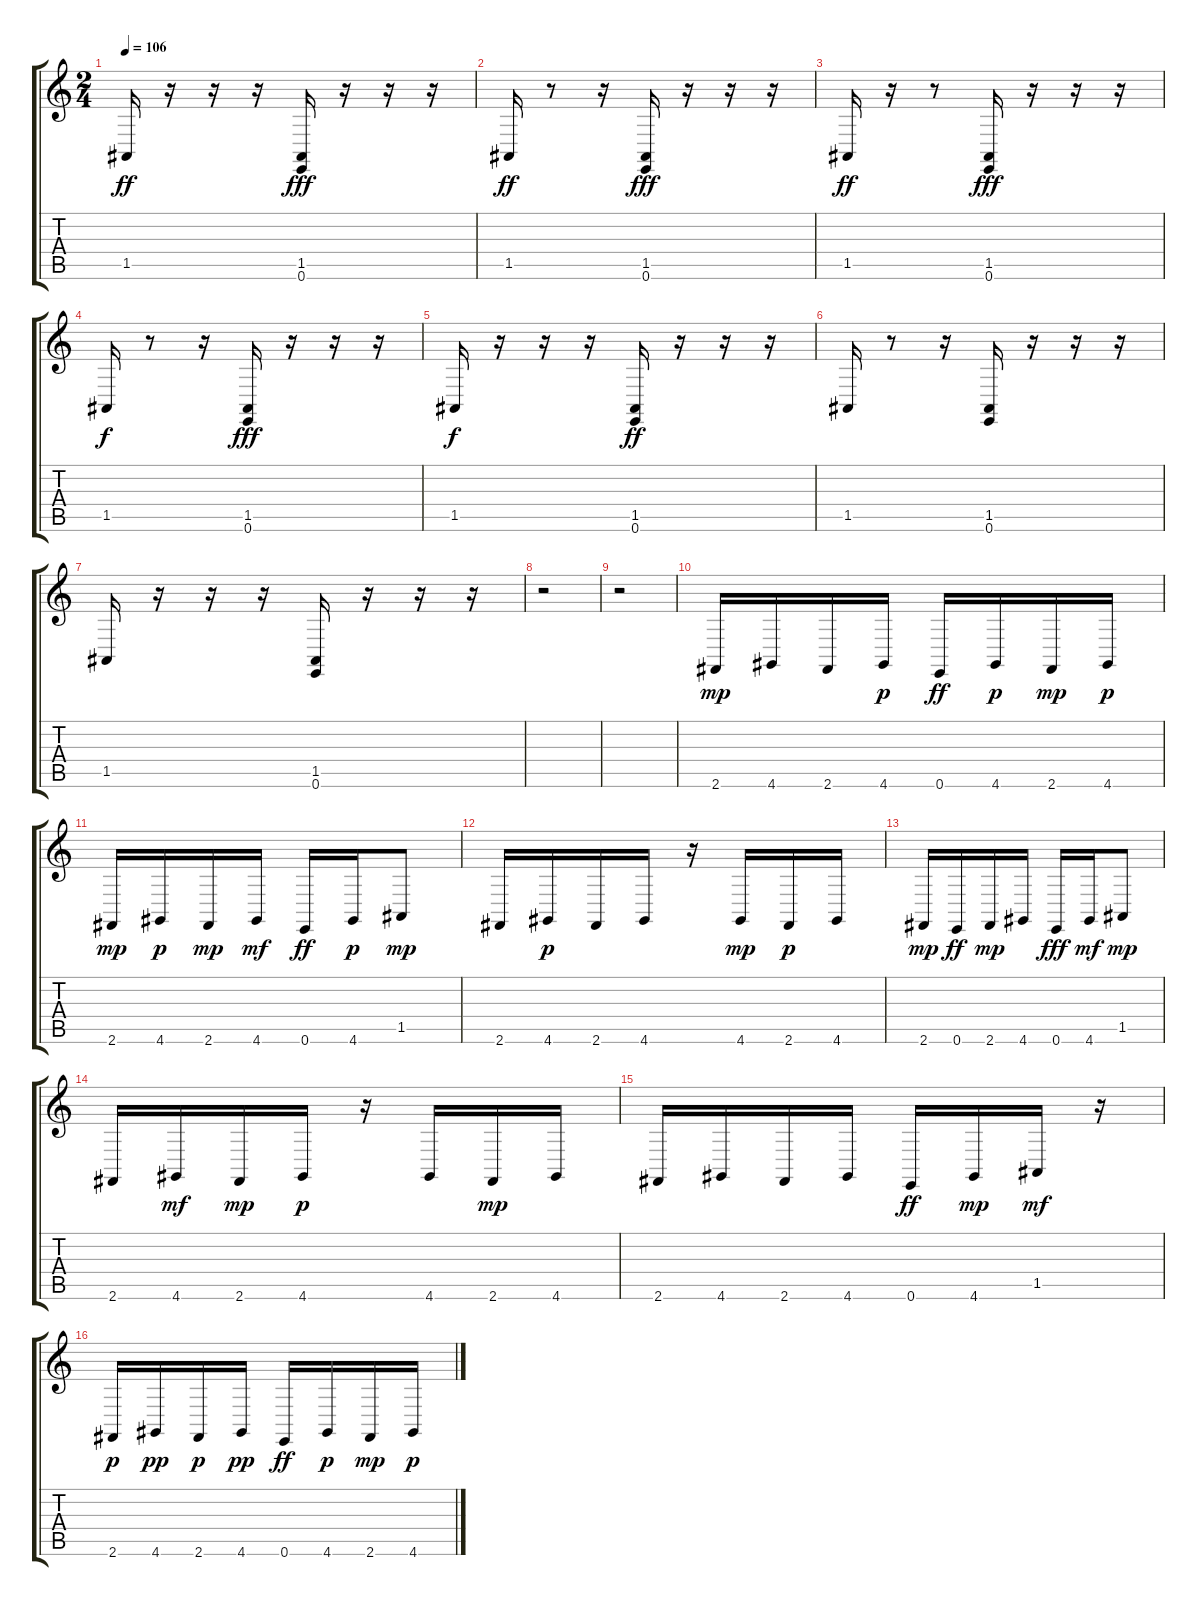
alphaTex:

\track "" {instrument acousticgrandpiano}
\staff {score tabs}
\tuning (E4 B3 G3 D3 A2 E2) {hide}
\ts (2 4)
\tempo 106
\clef g2
\ks c
1.5.16{dy ff} r.16 r.16 r.16 (1.5 0.6).16{dy fff} r.16 r.16 r.16 |
1.5.16{dy ff} r.8 r.16 (1.5 0.6).16{dy fff} r.16 r.16 r.16 |
1.5.16{dy ff} r.16 r.8 (1.5 0.6).16{dy fff} r.16 r.16 r.16 |
1.5.16{dy f} r.8 r.16 (1.5 0.6).16{dy fff} r.16 r.16 r.16 |
1.5.16{dy f} r.16 r.16 r.16 (1.5 0.6).16{dy ff} r.16 r.16 r.16 |
1.5.16 r.8 r.16 (1.5 0.6).16 r.16 r.16 r.16 |
1.5.16 r.16 r.16 r.16 (1.5 0.6).16 r.16 r.16 r.16 |
r.2 |
r.2 |
2.6.16{dy mp} 4.6.16 2.6.16 4.6.16{dy p} 0.6.16{dy ff} 4.6.16{dy p} 2.6.16{dy mp} 4.6.16{dy p} |
2.6.16{dy mp} 4.6.16{dy p} 2.6.16{dy mp} 4.6.16{dy mf} 0.6.16{dy ff} 4.6.16{dy p} 1.5.8{dy mp} |
2.6.16 4.6.16{dy p} 2.6.16 4.6.16 r.16 4.6.16{dy mp} 2.6.16{dy p} 4.6.16 |
2.6.16{dy mp} 0.6.16{dy ff} 2.6.16{dy mp} 4.6.16 0.6.16{dy fff} 4.6.16{dy mf} 1.5.8{dy mp} |
2.6.16 4.6.16{dy mf} 2.6.16{dy mp} 4.6.16{dy p} r.16 4.6.16 2.6.16{dy mp} 4.6.16 |
2.6.16 4.6.16 2.6.16 4.6.16 0.6.16{dy ff} 4.6.16{dy mp} 1.5.16{dy mf} r.16 |
2.6.16{dy p} 4.6.16{dy pp} 2.6.16{dy p} 4.6.16{dy pp} 0.6.16{dy ff} 4.6.16{dy p} 2.6.16{dy mp} 4.6.16{dy p}
